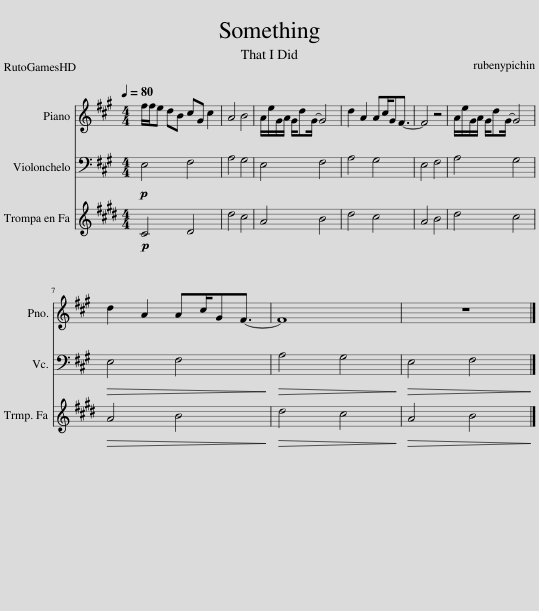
X:1
%%score 1 2 3
L:1/8
Q:1/4=80
M:4/4
I:linebreak $
K:A
V:1 treble
V:2 bass
V:3 treble transpose=-7
V:1
 f/f/e dB cG c2 | A4 B4 | A/e/G/A/ G/dG/- G4 | d2 A2 Ac/GF3/2- | F4 z4 | %5
 A/e/G/A/ G/dG/- G4 |$ d2 A2 Ac/GF3/2- | F8 | z8 |] %9
V:2
!p! E,4 F,4 | A,4 G,4 | E,4 F,4 | A,4 G,4 | E,4 F,4 | %5
 A,4 G,4 |$!>(! E,4 F,4!>)! |!>(! A,4 G,4!>)! |!>(! E,4 F,4!>)! |] %9
V:3
[K:E]!p! C4 D4 | d4 c4 | A4 B4 | d4 c4 | A4 B4 | %5
 d4 c4 |$!>(! A4 B4!>)! |!>(! d4 c4!>)! |!>(! A4 B4!>)! |] %9
